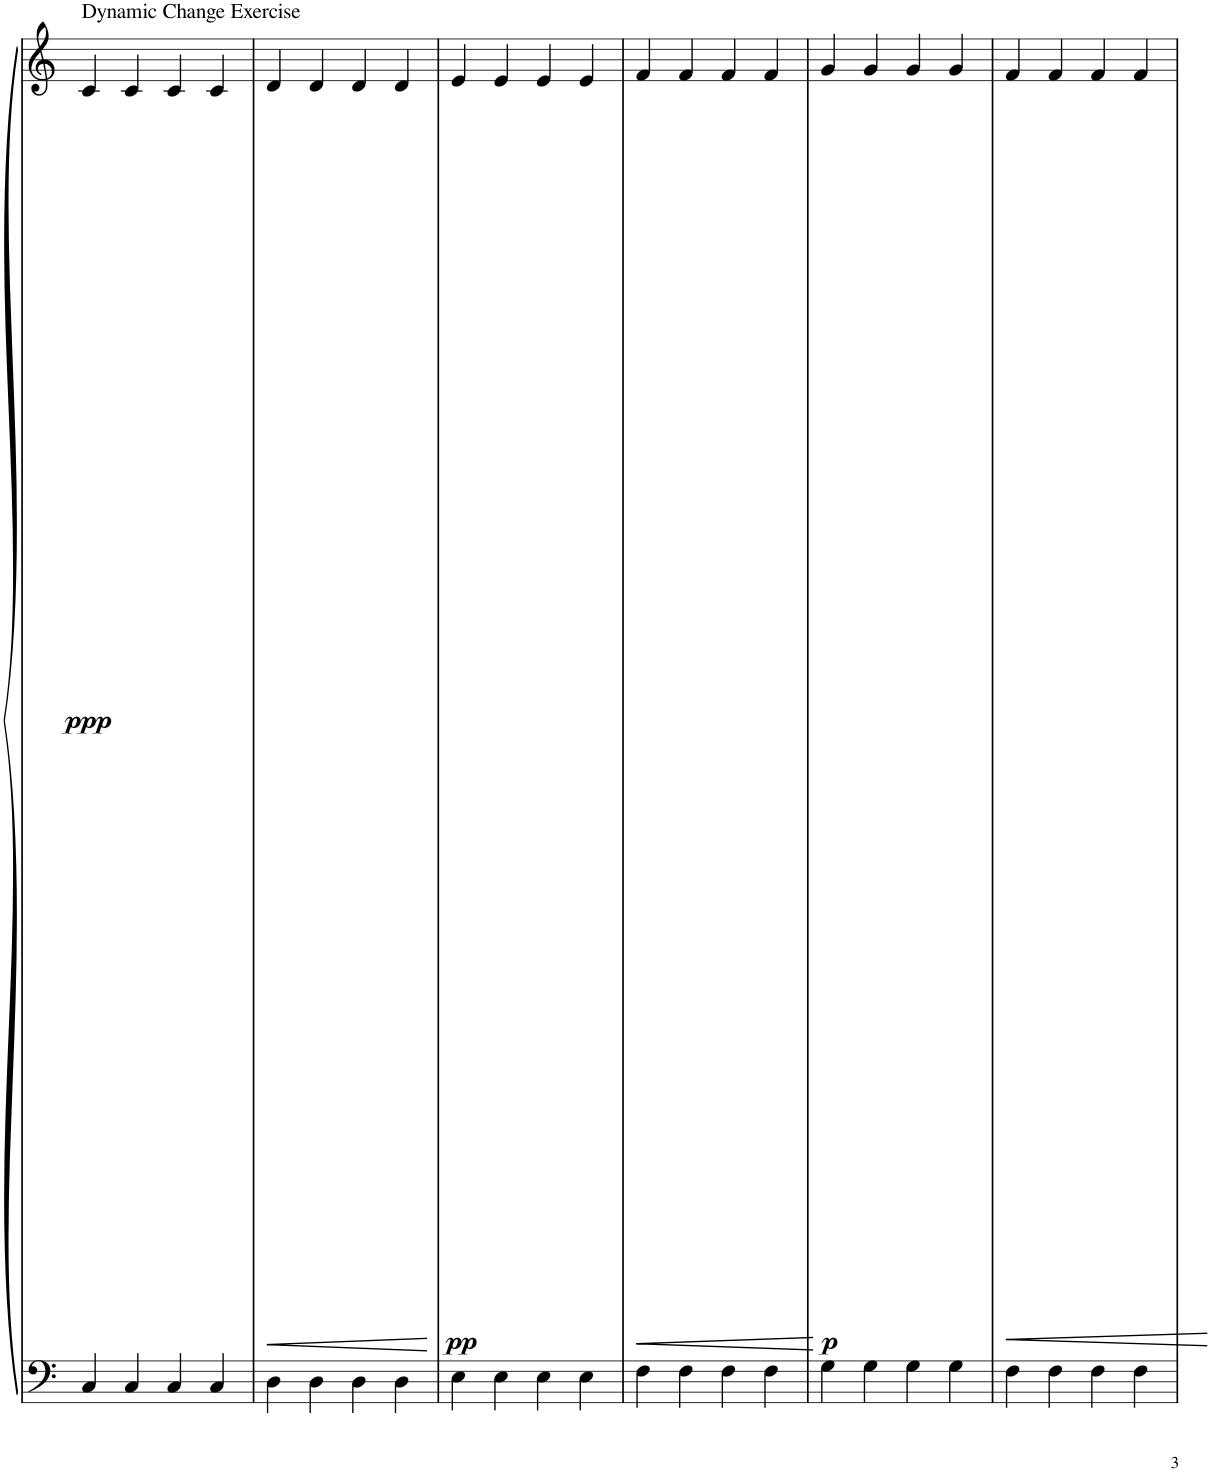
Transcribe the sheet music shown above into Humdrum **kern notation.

**kern	**kern	**dynam
*part1	*part1	*part1
*staff2	*staff1	*staff1/2
*I"Piano	*	*
*I'Pno	*	*
!!LO:PB:g=z
*clefF4	*clefG2	*
*k[]	*k[]	*
*M4/4	*M4/4	*
=50	=50	=50
!	!LO:TX:a:t=Dynamic Change Exercise	!
!	!	!LO:DY:b
4C/	4c/	ppp
4C/	4c/	.
4C/	4c/	.
4C/	4c/	.
=51	=51	=51
!	!	!LO:HP:b
4D\	4d/	<
4D\	4d/	.
4D\	4d/	.
4D\	4d/	.
.	.	[
=52	=52	=52
!	!	!LO:DY:b
4E\	4e/	pp
4E\	4e/	.
4E\	4e/	.
4E\	4e/	.
=53	=53	=53
!	!	!LO:HP:b
4F\	4f/	<
4F\	4f/	.
4F\	4f/	.
4F\	4f/	.
.	.	[
=54	=54	=54
!	!	!LO:DY:b
4G\	4g/	p
4G\	4g/	.
4G\	4g/	.
4G\	4g/	.
=55	=55	=55
!	!	!LO:HP:b
4F\	4f/	<
4F\	4f/	.
4F\	4f/	.
4F\	4f/	.
.	.	[
=	=	=
*-	*-	*-
